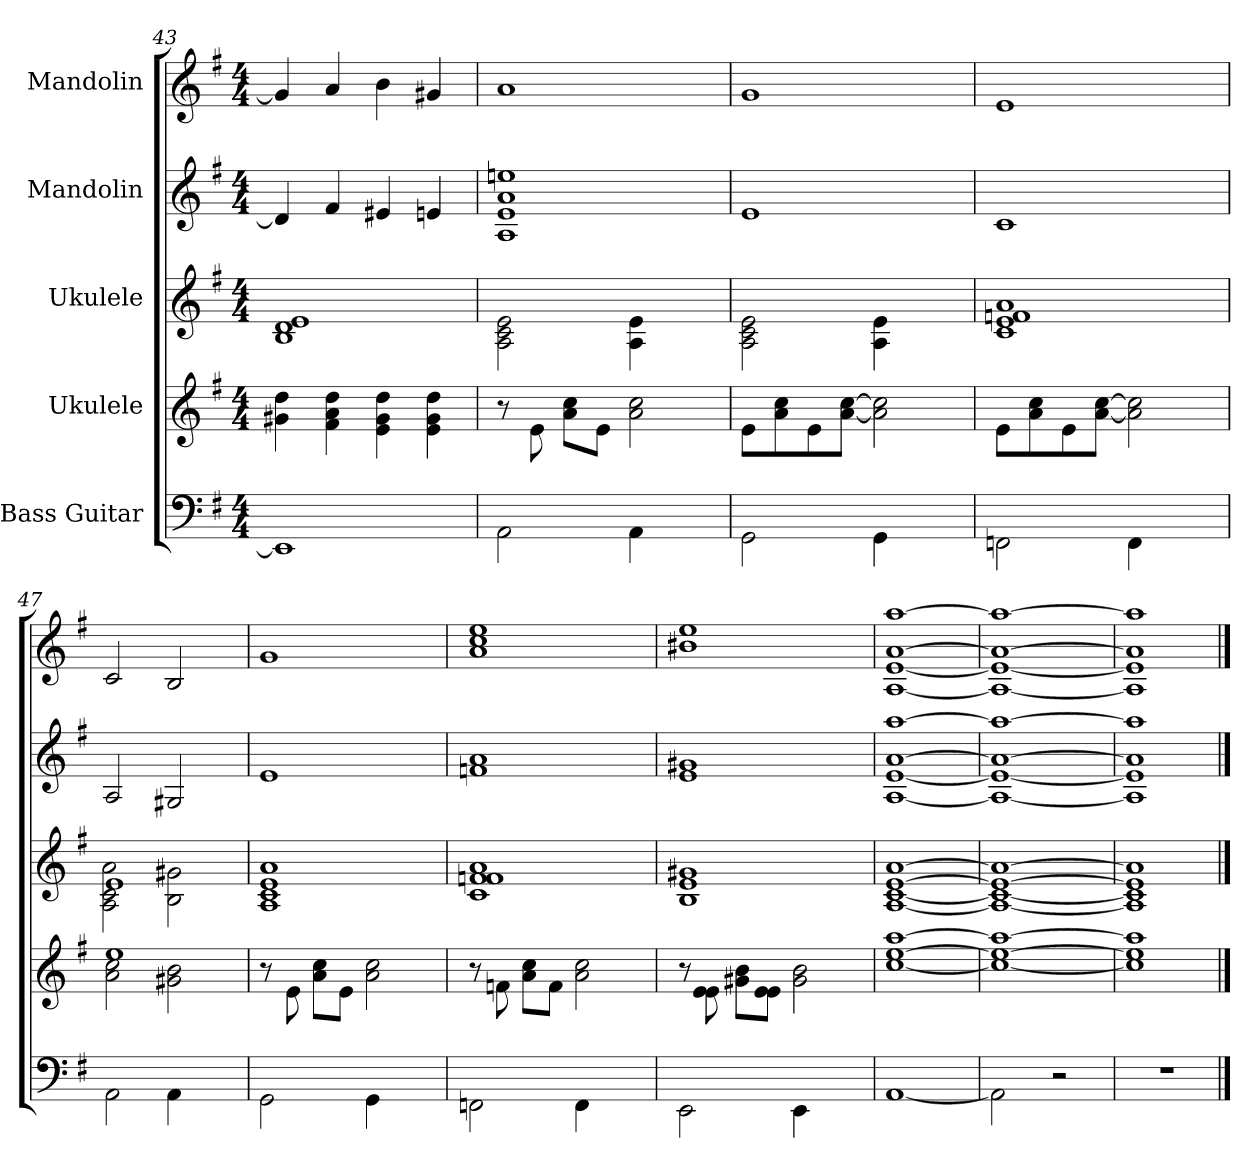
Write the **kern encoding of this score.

**kern	**kern	**kern	**kern	**kern
*part5	*part4	*part3	*part2	*part1
*staff5	*staff4	*staff3	*staff2	*staff1
*I"Bass Guitar	*I"Ukulele	*I"Ukulele	*I"Mandolin	*I"Mandolin
*	*	*	*clefG2	*clefG2
*k[f#]	*k[f#]	*k[f#]	*k[f#]	*k[f#]
*e:	*e:	*e:	*e:	*e:
*M4/4	*M4/4	*M4/4	*M4/4	*M4/4
=43	=43	=43	=43	=43
1EE]	4g#\ 4dd\	1B 1d 1e	4d/]	4g#/]
.	4f#\ 4a\ 4dd\	.	4f#/	4a/
.	4e\ 4g#\ 4dd\	.	4e#X/	4b\
.	4e\ 4g#\ 4dd\	.	4en/	4g#X/
=44	=44	=44	=44	=44
2AA\	8r	2A\ 2c\ 2e\	1A 1e 1a 1een	1a
.	8e\	.	.	.
.	8a\ 8cc\L	.	.	.
.	8e\J	.	.	.
4AA\	2a\ 2cc\	4A\ 4e\	.	.
4ryy	.	4ryy	.	.
=45	=45	=45	=45	=45
2GG\	8e\L	2A\ 2c\ 2e\	1e	1g
.	8a\ 8cc\	.	.	.
.	8e\	.	.	.
.	[8a\ [8cc\J	.	.	.
4GG\	2a\] 2cc\]	4A\ 4e\	.	.
4ryy	.	4ryy	.	.
=46	=46	=46	=46	=46
2FFn\	8e\L	1c 1f 1e 1a	1c	1e
.	8a\ 8cc\	.	.	.
.	8e\	.	.	.
.	[8a\ [8cc\J	.	.	.
4FF\	2a\] 2cc\]	.	.	.
4ryy	.	.	.	.
!!LO:PB:g=z
=47	=47	=47	=47	=47
*	*^	*^	*	*
2AA\	1ee	2a\ 2cc\	1e	2A\ 2c\ 2a\	2A/	2c/
4AA\	.	2g#\ 2b\	.	2B\ 2g#\	2G#X/	2B/
4ryy	.	.	.	.	.	.
*	*v	*v	*	*	*	*
*	*	*v	*v	*	*
=48	=48	=48	=48	=48
2GG\	8r	1A 1c 1e 1a	1e	1g
.	8e\	.	.	.
.	8a\ 8cc\L	.	.	.
.	8e\J	.	.	.
4GG\	2a\ 2cc\	.	.	.
4ryy	.	.	.	.
=49	=49	=49	=49	=49
2FFn\	8r	1c 1f 1f 1a	1fn 1a	1a 1cc 1ee
.	8f\	.	.	.
.	8a\ 8cc\L	.	.	.
.	8f\J	.	.	.
4FF\	2a\ 2cc\	.	.	.
4ryy	.	.	.	.
!!LO:LB:g=z
=50	=50	=50	=50	=50
2EE\	8r	1B 1e 1g#	1e 1g#X	1b#X 1ee
.	8e\ 8e\	.	.	.
.	8g#\ 8b\L	.	.	.
.	8e\ 8e\J	.	.	.
4EE\	2g#\ 2b\	.	.	.
4ryy	.	.	.	.
=51	=51	=51	=51	=51
[1AA	[1cc [1ee [1aa	[1A [1c [1e [1a	[1A [1e [1a [1aa	[1A [1e [1a [1aa
=52	=52	=52	=52	=52
2AA\]	1cc_ 1ee_ 1aa_	1A_ 1c_ 1e_ 1a_	1A_ 1e_ 1a_ 1aa_	1A_ 1e_ 1a_ 1aa_
2r	.	.	.	.
=53	=53	=53	=53	=53
1r	1cc] 1ee] 1aa]	1A] 1c] 1e] 1a]	1A] 1e] 1a] 1aa]	1A] 1e] 1a] 1aa]
==	==	==	==	==
*-	*-	*-	*-	*-
